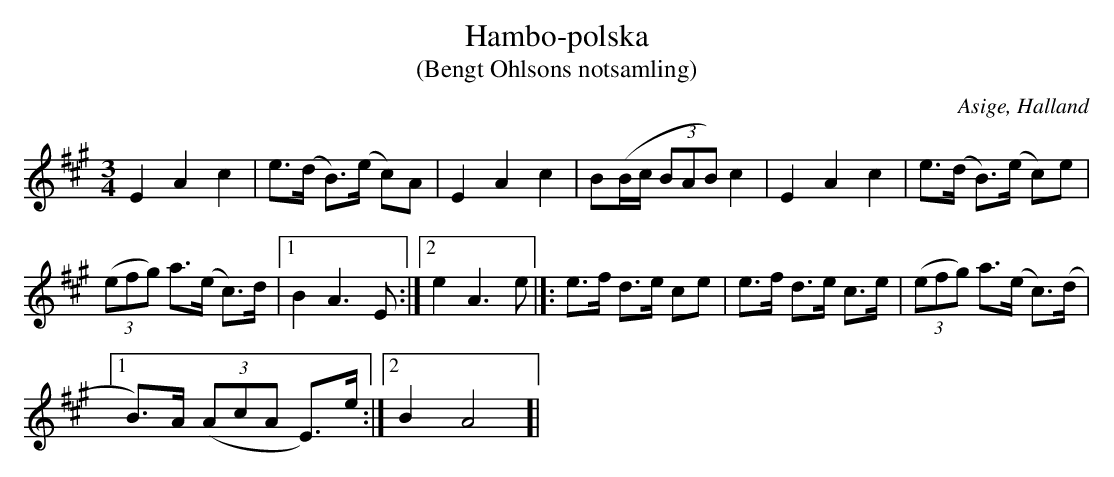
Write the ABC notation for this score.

X:1
T:Hambo-polska
T:(Bengt Ohlsons notsamling)
O:Asige, Halland
M:3/4
K:A
L:1/8
E2A2c2|e>(d B)>(e c)A | E2A2c2| B(B/2c/2 (3)BAB) c2 | E2A2c2|e>(d B)>(e c)e |
 ((3efg) a>(e c)>d | [1 B2 A3 E :|[2 e2 A3 e|]: e>f d>e ce |e>f d>e c>e | ((3efg) a>(e c)>(d |
[1 B)>A (3(AcA E)>e :| [2 B2 A4]|
